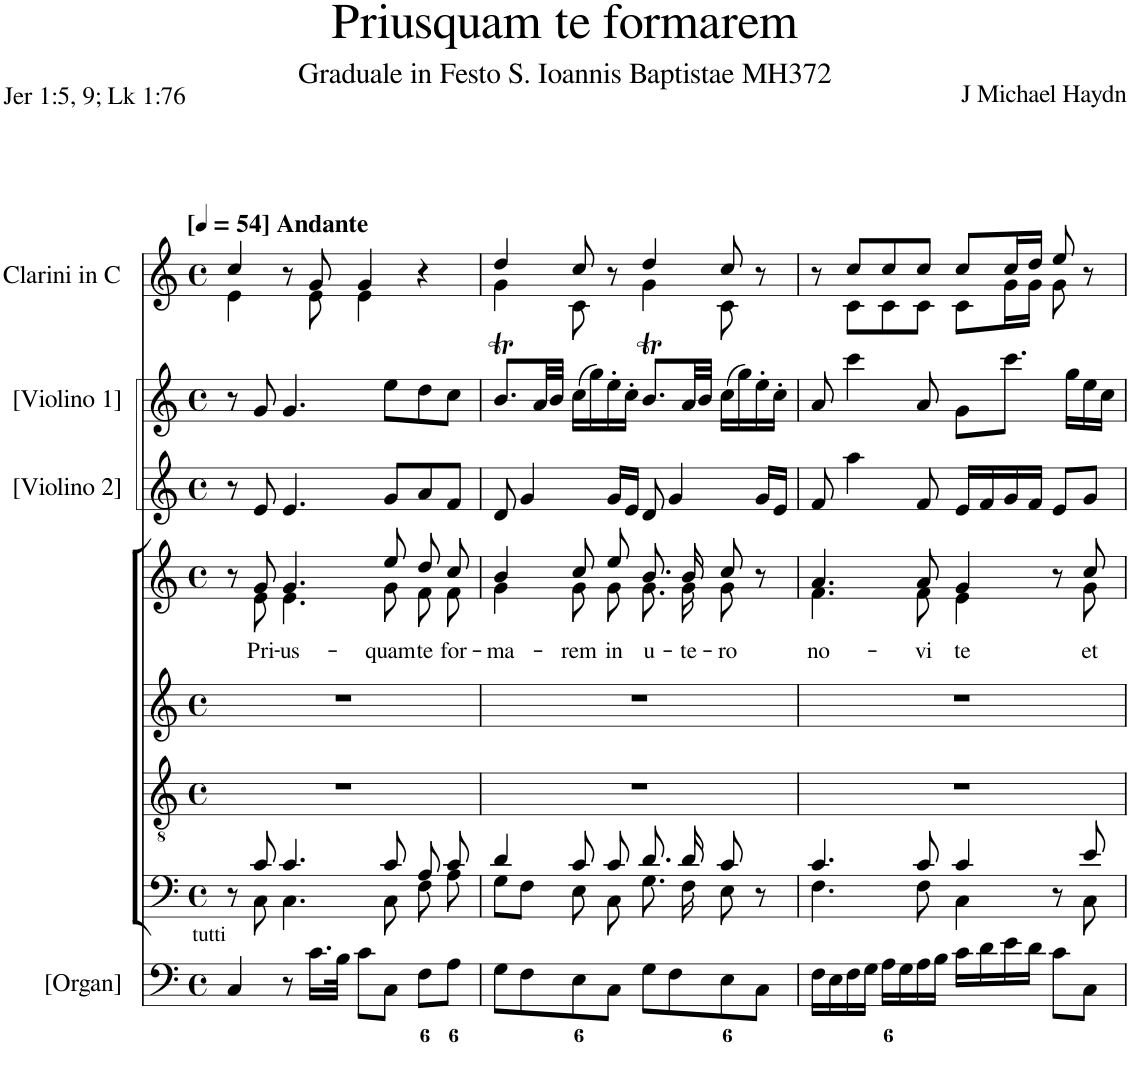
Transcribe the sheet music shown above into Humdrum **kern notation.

**kern	**kern	**kern	**kern	**kern	**text	**kern	**kern	**kern
*part8	*part7	*part6	*part5	*part4	*part4	*part3	*part2	*part1
*staff8	*staff7	*staff6	*staff5	*staff4	*staff4	*staff3	*staff2	*staff1
*I"[Organ]	*I"Voice	*I"Tenor	*I"Alto	*I"Voice	*	*I"[Violino 2]	*I"[Violino 1]	*I"Clarini in C
*	*	*	*I'A	*	*	*I'Vln	*I'Vln	*
*clefF4	*clefF4	*clefGv2	*clefG2	*clefG2	*	*clefG2	*clefG2	*clefG2
*k[]	*k[]	*k[]	*k[]	*k[]	*	*k[]	*k[]	*k[]
*M4/4	*M4/4	*M4/4	*M4/4	*M4/4	*	*M4/4	*M4/4	*M4/4
*met(c)	*met(c)	*met(c)	*met(c)	*met(c)	*	*met(c)	*met(c)	*met(c)
*MM54	*MM54	*MM54	*MM54	*MM54	*	*MM54	*MM54	*MM54
=1	=1	=1	=1	=1	=1	=1	=1	=1
*	*^	*	*	*^	*	*	*	*^
!	!	!	!	!	!	!	!	!	!	!LO:TX:a:B:t=[	!
!	!	!	!	!	!	!	!	!	!	!LO:TX:a:B:t=] Andante	!
!LO:TX:a:t=tutti	!	!	!	!	!	!	!	!	!	!	!
4C/	8r	8ryy	1r	1r	8r	8ryy	.	8r	8r	4cc/	4e\
!	!	!	!	!	!	!	!LO:LY:b	!	!	!	!
.	8c/	8C\	.	.	8g/	8e\	Pri-	8e/	8g/	.	.
!	!	!	!	!	!	!	!LO:LY:b	!	!	!	!
8r	4.c/	4.C\	.	.	4.g/	4.e\	-us-	4.e/	4.g/	8r	8ryy
16.c\LL	.	.	.	.	.	.	.	.	.	8g/	8e\
32B\JJk	.	.	.	.	.	.	.	.	.	.	.
8c\L	.	.	.	.	.	.	.	.	.	4g/	4e\
!	!	!	!	!	!	!	!LO:LY:b	!	!	!	!
8C\J	8c/	8C\	.	.	8ee/	8g\	-quam	8g/L	8ee\L	.	.
!	!	!	!	!	!	!	!LO:LY:b	!	!	!	!
8F\L	8A/	8F\	.	.	8dd/L	8f\L	te	8a/	8dd\	4r	4ryy
!	!	!	!	!	!	!	!LO:LY:b	!	!	!	!
8A\J	8c/	8A\	.	.	8cc/J	8f\J	for-	8f/J	8cc\J	.	.
=2	=2	=2	=2	=2	=2	=2	=2	=2	=2	=2	=2
!	!	!	!	!	!	!	!LO:LY:b	!	!	!	!
8G\L	4d/	8G\L	1r	1r	4b/	4g\	-ma-	8d/	8.bt/L	4dd/	4g\
8F\	.	8F\J	.	.	.	.	.	4g/	.	.	.
.	.	.	.	.	.	.	.	.	32a/LL	.	.
.	.	.	.	.	.	.	.	.	32b/JJJ	.	.
!	!	!	!	!	!	!	!LO:LY:b	!	!	!	!
8E\	8c/	8E\	.	.	8cc/L	8g\	-rem	.	(16cc\LL	8cc/	8c\
.	.	.	.	.	.	.	.	.	16gg\)	.	.
!	!	!	!	!	!	!	!LO:LY:b	!	!	!	!
8C\J	8c/	8C\	.	.	8ee/J	8g\L	in	16g/LL	16ee'\	8r	8ryy
.	.	.	.	.	.	.	.	16e/JJ	16cc'\JJ	.	.
!	!	!	!	!	!	!	!LO:LY:b	!	!	!	!
8G\L	8.d/	8.G\	.	.	8.b/L	8.g\J	u-	8d/	8.bt/L	4dd/	4g\
8F\	.	.	.	.	.	.	.	4g/	.	.	.
!	!	!	!	!	!	!	!LO:LY:b	!	!	!	!
.	16d/	16F\	.	.	16b/Jk	16g\KL	-te-	.	32a/LL	.	.
.	.	.	.	.	.	.	.	.	32b/JJJ	.	.
!	!	!	!	!	!	!	!LO:LY:b	!	!	!	!
8E\	8c/	8E\	.	.	8cc/	8g\J	-ro	.	(16cc\LL	8cc/	8c\
.	.	.	.	.	.	.	.	.	16gg\)	.	.
8C\J	8r	8ryy	.	.	8r	8ryy	.	16g/LL	16ee'\	8r	8ryy
.	.	.	.	.	.	.	.	16e/JJ	16cc'\JJ	.	.
=3	=3	=3	=3	=3	=3	=3	=3	=3	=3	=3	=3
!	!	!	!	!	!	!	!LO:LY:b	!	!	!	!
16F\LL	4.c/	4.F\	1r	1r	4.a/	4.f\	no-	8f/	8a/	8r	8ryy
16E\	.	.	.	.	.	.	.	.	.	.	.
16F\	.	.	.	.	.	.	.	4aa\	4ccc\	8cc/L	8c\L
16G\JJ	.	.	.	.	.	.	.	.	.	.	.
16A\LL	.	.	.	.	.	.	.	.	.	8cc/	8c\
16G\	.	.	.	.	.	.	.	.	.	.	.
!	!	!	!	!	!	!	!LO:LY:b	!	!	!	!
16A\	8c/	8F\	.	.	8a/	8f\	-vi	8f/	8a/	8cc/J	8c\J
16B\JJ	.	.	.	.	.	.	.	.	.	.	.
!	!	!	!	!	!	!	!LO:LY:b	!	!	!	!
16c\LL	4c/	4C\	.	.	4g/	4e\	te	16e/LL	8g\L	8cc/L	8c\L
16d\	.	.	.	.	.	.	.	16f/	.	.	.
16e\	.	.	.	.	.	.	.	16g/	8.ccc\J	16cc/L	16g\L
16d\JJ	.	.	.	.	.	.	.	16f/JJ	.	16dd/JJ	16g\JJ
8c\L	8r	8ryy	.	.	8r	8ryy	.	8e/L	.	8ee/	8g\
.	.	.	.	.	.	.	.	.	16gg\LL	.	.
!	!	!	!	!	!	!	!LO:LY:b	!	!	!	!
8C\J	8e/	8C\	.	.	8cc/	8g\	et	8g/J	16ee\	8r	8ryy
.	.	.	.	.	.	.	.	.	16cc\JJ	.	.
*	*v	*v	*	*	*v	*v	*	*	*	*v	*v
=	=	=	=	=	=	=	=	=
*-	*-	*-	*-	*-	*-	*-	*-	*-
